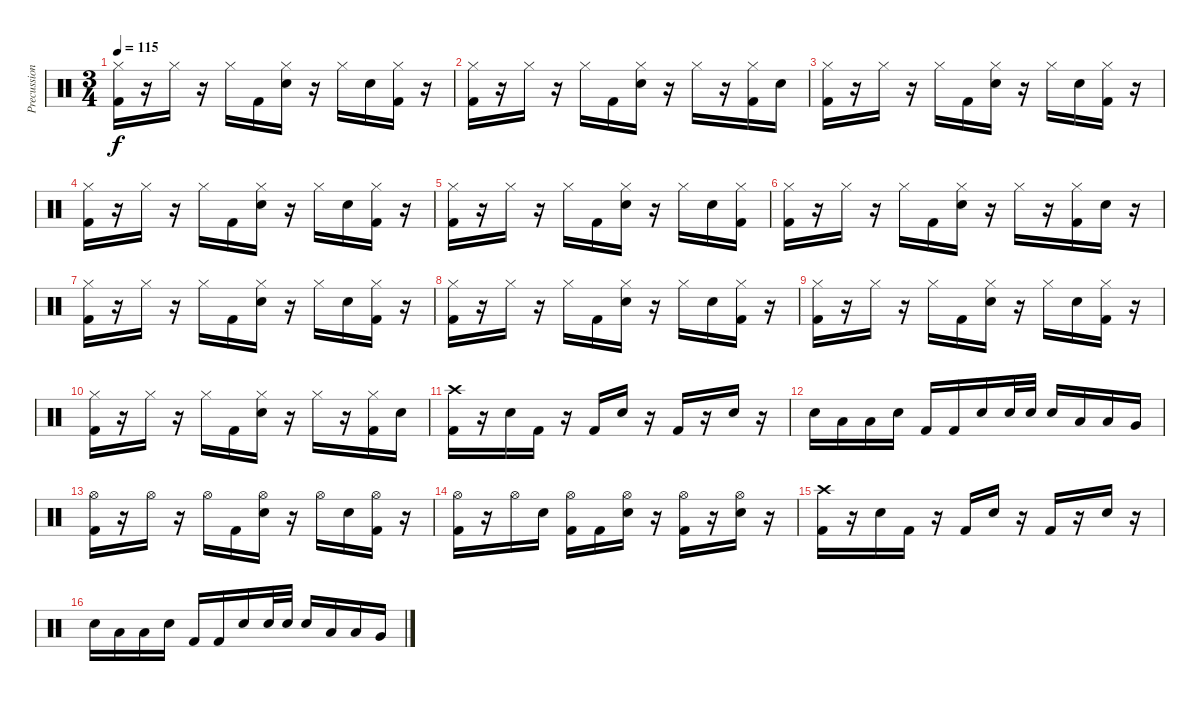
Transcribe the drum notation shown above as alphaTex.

\track ("Precussion" "Precussion") {instrument percussion}
\staff {score}
\articulation defaults
\ts (3 4)
\tempo 115
\clef neutral
\ks c
("Hi-Hat (closed)" "Kick (hit) 2").16{dy f} r.16 "Hi-Hat (closed)".16 r.16 "Hi-Hat (closed)".16 "Kick (hit) 2".16 ("Hi-Hat (closed)" "Snare (hit) 2").16 r.16 "Hi-Hat (closed)".16 "Snare (hit) 2".16 ("Hi-Hat (closed)" "Kick (hit) 2").16 r.16 |
("Hi-Hat (closed)" "Kick (hit) 2").16 r.16 "Hi-Hat (closed)".16 r.16 "Hi-Hat (closed)".16 "Kick (hit) 2".16 ("Hi-Hat (closed)" "Snare (hit) 2").16 r.16 "Hi-Hat (closed)".16 r.16 ("Hi-Hat (closed)" "Kick (hit) 2").16 "Snare (hit) 2".16 |
("Hi-Hat (closed)" "Kick (hit) 2").16 r.16 "Hi-Hat (closed)".16 r.16 "Hi-Hat (closed)".16 "Kick (hit) 2".16 ("Hi-Hat (closed)" "Snare (hit) 2").16 r.16 "Hi-Hat (closed)".16 "Snare (hit) 2".16 ("Hi-Hat (closed)" "Kick (hit) 2").16 r.16 |
("Hi-Hat (closed)" "Kick (hit) 2").16 r.16 "Hi-Hat (closed)".16 r.16 "Hi-Hat (closed)".16 "Kick (hit) 2".16 ("Hi-Hat (closed)" "Snare (hit) 2").16 r.16 "Hi-Hat (closed)".16 "Snare (hit) 2".16 ("Hi-Hat (closed)" "Kick (hit) 2").16 r.16 |
("Hi-Hat (closed)" "Kick (hit) 2").16 r.16 "Hi-Hat (closed)".16 r.16 "Hi-Hat (closed)".16 "Kick (hit) 2".16 ("Hi-Hat (closed)" "Snare (hit) 2").16 r.16 "Hi-Hat (closed)".16 "Snare (hit) 2".16 ("Hi-Hat (closed)" "Kick (hit) 2").16 |
("Hi-Hat (closed)" "Kick (hit) 2").16 r.16 "Hi-Hat (closed)".16 r.16 "Hi-Hat (closed)".16 "Kick (hit) 2".16 ("Hi-Hat (closed)" "Snare (hit) 2").16 r.16 "Hi-Hat (closed)".16 r.16 ("Hi-Hat (closed)" "Kick (hit) 2").16 "Snare (hit) 2".16 r.16 |
("Hi-Hat (closed)" "Kick (hit) 2").16 r.16 "Hi-Hat (closed)".16 r.16 "Hi-Hat (closed)".16 "Kick (hit) 2".16 ("Hi-Hat (closed)" "Snare (hit) 2").16 r.16 "Hi-Hat (closed)".16 "Snare (hit) 2".16 ("Hi-Hat (closed)" "Kick (hit) 2").16 r.16 |
("Hi-Hat (closed)" "Kick (hit) 2").16 r.16 "Hi-Hat (closed)".16 r.16 "Hi-Hat (closed)".16 "Kick (hit) 2".16 ("Hi-Hat (closed)" "Snare (hit) 2").16 r.16 "Hi-Hat (closed)".16 "Snare (hit) 2".16 ("Hi-Hat (closed)" "Kick (hit) 2").16 r.16 |
("Hi-Hat (closed)" "Kick (hit) 2").16 r.16 "Hi-Hat (closed)".16 r.16 "Hi-Hat (closed)".16 "Kick (hit) 2".16 ("Hi-Hat (closed)" "Snare (hit) 2").16 r.16 "Hi-Hat (closed)".16 "Snare (hit) 2".16 ("Hi-Hat (closed)" "Kick (hit) 2").16 r.16 |
("Hi-Hat (closed)" "Kick (hit) 2").16 r.16 "Hi-Hat (closed)".16 r.16 "Hi-Hat (closed)".16 "Kick (hit) 2".16 ("Hi-Hat (closed)" "Snare (hit) 2").16 r.16 "Hi-Hat (closed)".16 r.16 ("Hi-Hat (closed)" "Kick (hit) 2").16 "Snare (hit) 2".16 |
("Crash high (hit)" "Kick (hit) 2").16 r.16 "Snare (hit) 2".16 "Kick (hit) 2".16 r.16 "Kick (hit) 2".16 "Snare (hit) 2".16 r.16 "Kick (hit) 2".16 r.16 "Snare (hit) 2".16 r.16 |
"Snare (hit) 2".16 "Low Tom (hit)".16 "Low Tom (hit)".16 "Snare (hit) 2".16 "Kick (hit) 2".16 "Kick (hit) 2".16 "Snare (hit) 2".16 "Snare (hit) 2".32 "Snare (hit) 2".32 "Snare (hit) 2".16 "Low Tom (hit)".16 "Low Tom (hit)".16 "Very Low Tom (hit)".16 |
("Hi-Hat (open)" "Kick (hit) 2").16 r.16 "Hi-Hat (open)".16 r.16 "Hi-Hat (open)".16 "Kick (hit) 2".16 ("Hi-Hat (open)" "Snare (hit) 2").16 r.16 "Hi-Hat (open)".16 "Snare (hit) 2".16 ("Hi-Hat (open)" "Kick (hit) 2").16 r.16 |
("Hi-Hat (open)" "Kick (hit) 2").16 r.16 "Hi-Hat (open)".16 "Snare (hit) 2".16 ("Hi-Hat (open)" "Kick (hit) 2").16 "Kick (hit) 2".16 ("Hi-Hat (open)" "Snare (hit) 2").16 r.16 ("Hi-Hat (open)" "Kick (hit) 2").16 r.16 ("Hi-Hat (open)" "Snare (hit) 2").16 r.16 |
("Crash high (hit)" "Kick (hit) 2").16 r.16 "Snare (hit) 2".16 "Kick (hit) 2".16 r.16 "Kick (hit) 2".16 "Snare (hit) 2".16 r.16 "Kick (hit) 2".16 r.16 "Snare (hit) 2".16 r.16 |
"Snare (hit) 2".16 "Low Tom (hit)".16 "Low Tom (hit)".16 "Snare (hit) 2".16 "Kick (hit) 2".16 "Kick (hit) 2".16 "Snare (hit) 2".16 "Snare (hit) 2".32 "Snare (hit) 2".32 "Snare (hit) 2".16 "Low Tom (hit)".16 "Low Tom (hit)".16 "Very Low Tom (hit)".16
